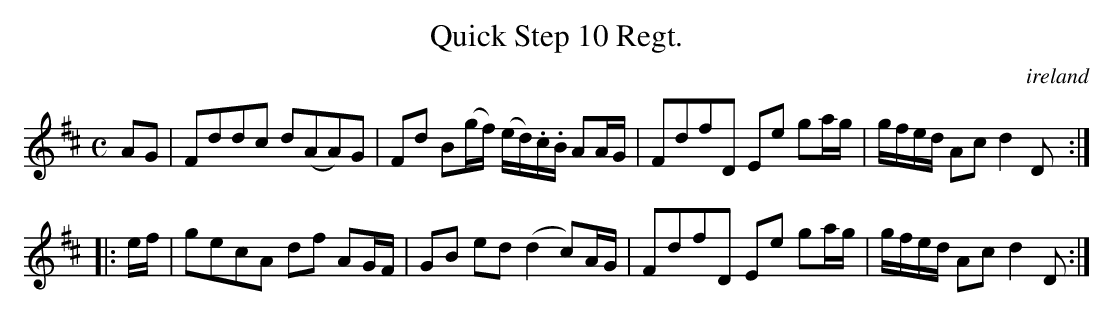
X:1
T:Quick Step 10 Regt.
O:ireland
M:C
K:D
AG|\
Fddc d(AA)G| Fd B(g/f/) (e/d/).c/.B/ AA/G/| \
FdfD Ee ga/g/| g/f/e/d/ Ac d2D::
e/f/|\
gecA df AG/F/| GB ed (d2c)A/G/|\
FdfD Ee ga/g/| g/f/e/d/ Ac d2D:|
